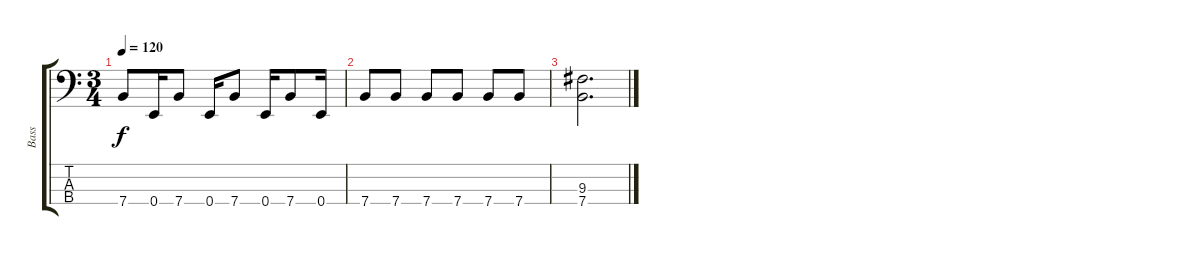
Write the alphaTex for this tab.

\track ("Bass" "Bass") {instrument electricbasspick}
\staff {score tabs}
\tuning (G2 D2 A1 E1) {hide}
\ts (3 4)
\tempo 120
\clef f4
\ks c
7.4.8{dy f} 0.4.16 7.4.8 0.4.16 7.4.8 0.4.16 7.4.8 0.4.16 |
7.4.8 7.4.8 7.4.8 7.4.8 7.4.8 7.4.8 |
(9.3 7.4).2{d}
